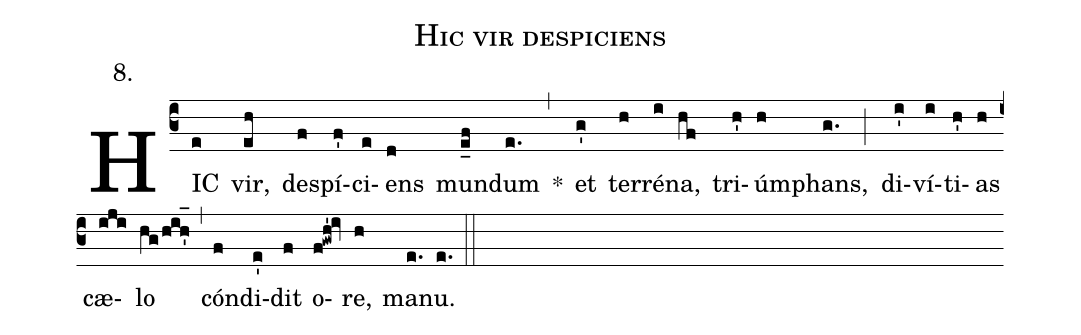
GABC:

name:Hic vir despiciens;
office-part:Antiphona;
mode:8;
annotation:8.;
%%
(c3) HIC(e) vir,(eh) de(f)spí(f')ci(e)ens(d) mun(e_f)dum(e.) *(,) et(g') ter(h)ré(i)na,(hf) tri(h')úm(h)phans,(g.) (;) di(i')ví(i)ti(h')as(h) cæ(iji)lo(hg/hih'_1) (,) cón(f)di(e')dit(f) o(f!gwh'!iv)re,(h) ma(e.)nu.(e.) (::)
